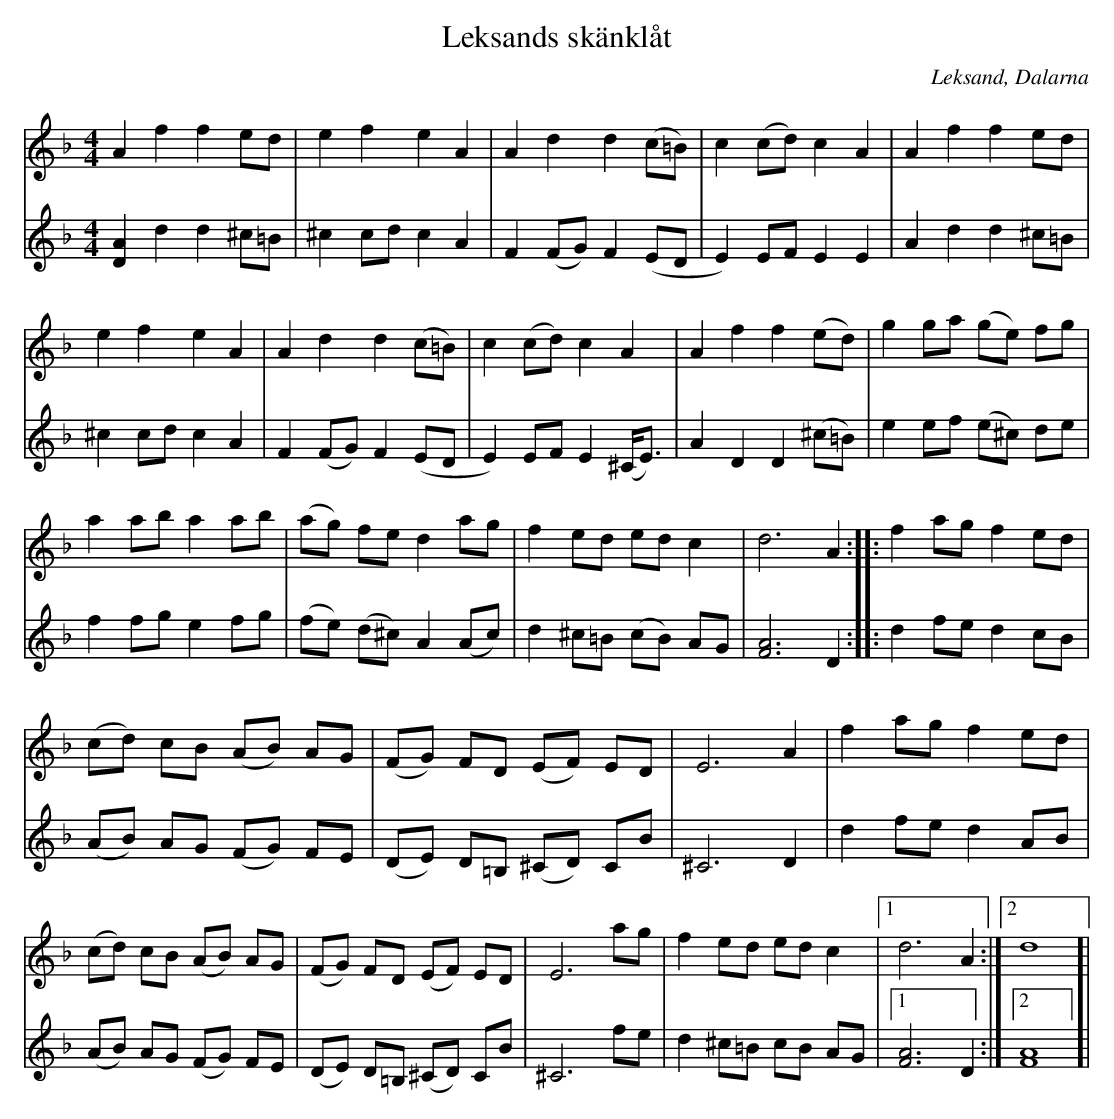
X:1
T:Leksands skänklåt
O:Leksand, Dalarna
M:4/4
L:1/8
K:Dm
V:1
A2 f2 f2 ed|e2 f2 e2 A2|A2 d2 d2 (c=B)|c2 (cd) c2 A2|A2 f2 f2 ed|
e2 f2 e2 A2|A2 d2 d2 (c=B)|c2 (cd) c2 A2|A2 f2 f2 (ed)|g2 ga (ge) fg|
a2 ab a2 ab|(ag) fe d2 ag|f2 ed ed c2|d6 A2::f2 ag f2 ed|
(cd) cB (AB) AG|(FG) FD (EF) ED|E6 A2|f2 ag f2 ed|
(cd) cB (AB) AG|(FG) FD (EF) ED|E6 ag|f2 ed ed c2|1d6 A2:|2d8]|
V:2
[DA]2 d2 d2 ^c=B|^c2 cd c2 A2|F2 (FG)  F2 (ED|E2) EF E2 E2|A2 d2 d2 ^c=B|
^c2 cd c2 A2|F2 (FG) F2 (ED|E2) EF E2 (^C<E)|A2 D2 D2 (^c=B)|e2 ef (e^c) de|
f2 fg e2 fg|(fe) (d^c) A2 (Ac)|d2 ^c=B (cB) AG|[AF]6 D2::d2 fe d2 cB|
(AB) AG (FG) FE|(DE) D=B, (^CD) CB|^C6 D2|d2 fe d2 AB|
(AB) AG (FG) FE|(DE) D=B, (^CD) CB|^C6 fe|d2 ^c=B cB AG|1[AF]6 D2:|2[AF]8]|
